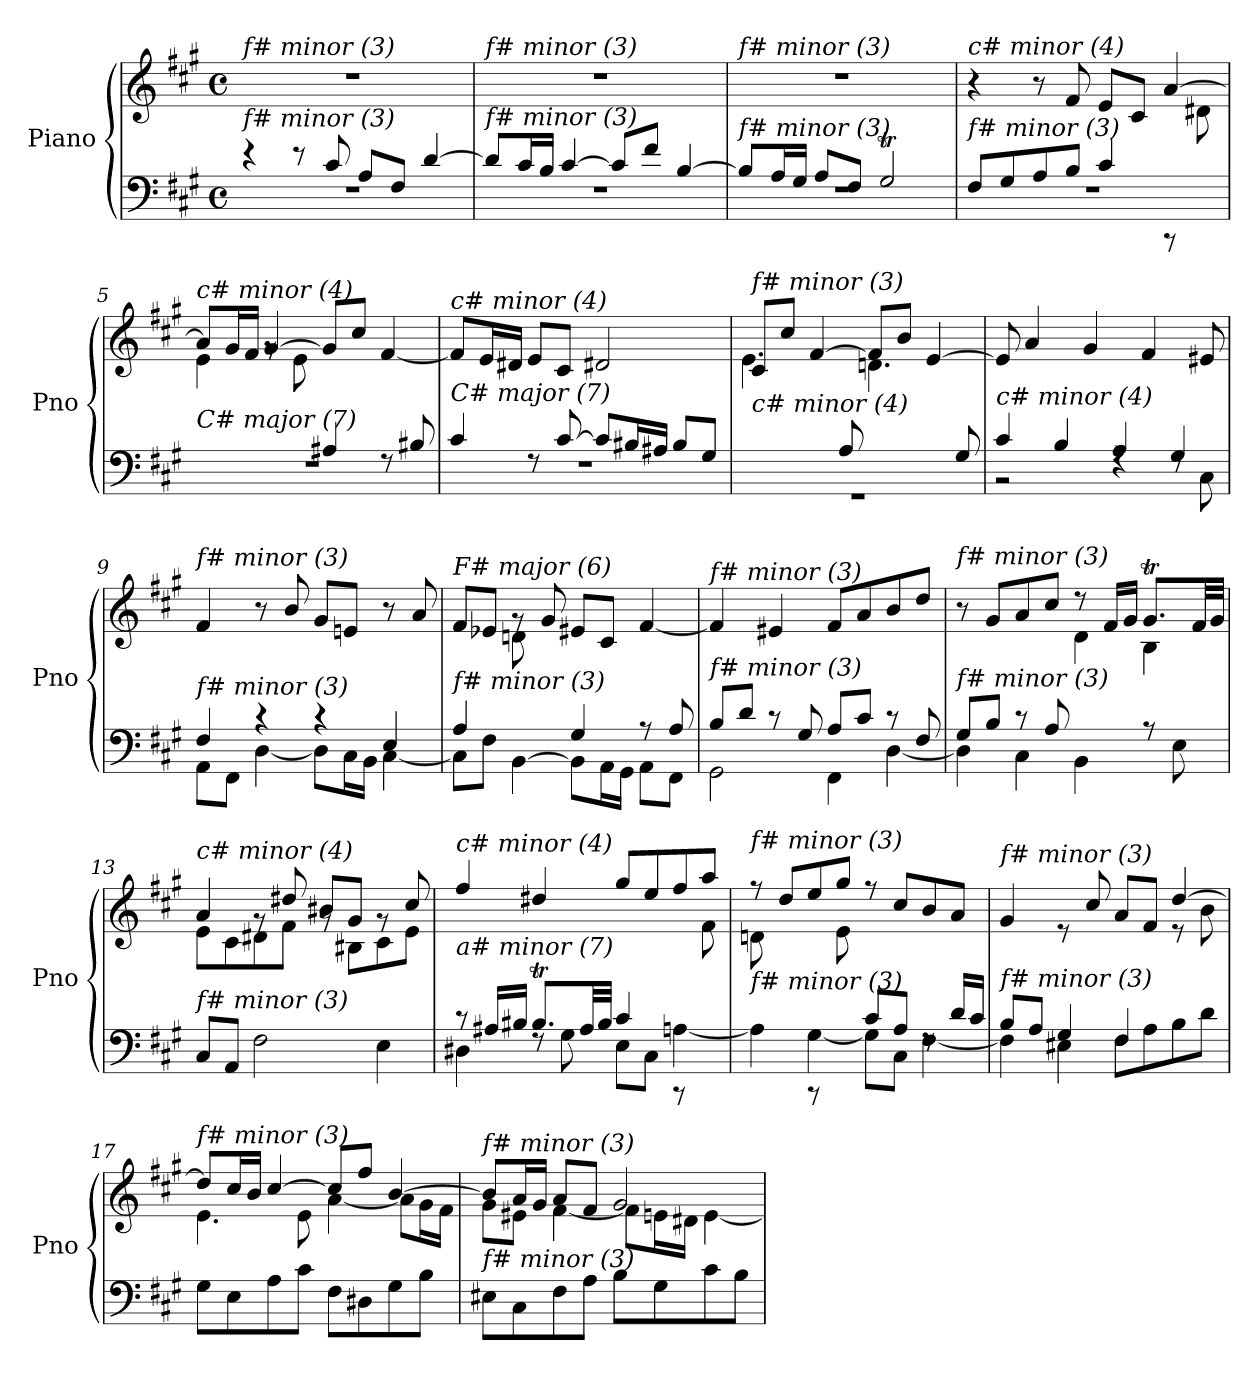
**kern	**kern
*part1	*part1
*staff2	*staff1
*I"Piano	*
*I'Pno	*
*clefF4	*clefG2
*k[f#c#g#]	*k[f#c#g#]
*M4/4	*M4/4
*met(c)	*met(c)
=1	=1
*^	*
!	!	!LO:TX:i:t=f# minor (3)
!LO:TX:i:t=f# minor (3)	!	!
4r	1rF	1r
8r	.	.
8c#/	.	.
8A/L	.	.
8F#/J	.	.
[4d/	.	.
=2	=2	=2
!	!	!LO:TX:i:t=f# minor (3)
!LO:TX:i:t=f# minor (3)	!	!
8d/L]	1rF	1r
16c#/L	.	.
16B/JJ	.	.
[4c#/	.	.
8c#/L]	.	.
8f#/J	.	.
[4B/	.	.
=3	=3	=3
!	!	!LO:TX:i:t=f# minor (3)
!LO:TX:i:t=f# minor (3)	!	!
8B/L]	1rF	1r
16A/L	.	.
16G#/JJ	.	.
8A/L	.	.
8F#/J	.	.
2G#t/	.	.
=4	=4	=4
*	*	*^
!	!	!LO:TX:i:t=c# minor (4)	!
!LO:TX:i:t=f# minor (3)	!	!	!
8F#/L	1rF	4r	2..ryy
8G#/	.	.	.
8A/	.	8r	.
8B/J	.	8f#/	.
4c#/	.	8e/L	.
.	.	8c#/J	.
8rCC	.	[4a/	.
8ryy	.	.	8d#X\
=5	=5	=5	=5
*	*^	*	*
!	!	!	!LO:TX:i:t=c# minor (4)	!
!LO:TX:i:t=C# major (7)	!	!	!	!
2ryy	2ryy	1rF	8a/L]	4e\
.	.	.	16g#/L	.
.	.	.	16f#/JJ	.
.	.	.	[4g#/	8rg
.	.	.	.	8e\
2ryy	4A#X/	.	8g#/L]	2ryy
.	.	.	8cc#/J	.
.	8rF	.	[4f#/	.
.	8B#X/	.	.	.
*	*v	*v	*	*
*	*	*v	*v
!!LO:LB:g=z
=6	=6	=6
!	!	!LO:TX:i:t=c# minor (4)
!LO:TX:i:t=C# major (7)	!	!
4c#/	1rF	8f#/L]
.	.	16e/L
.	.	16d#X/JJ
8rF	.	8e/L
[8c#/	.	8c#/J
8c#/L]	.	2d#X/
16B#X/L	.	.
16A#X/JJ	.	.
8B#/L	.	.
8G#/J	.	.
=7	=7	=7
*	*	*^
!	!	!LO:TX:i:t=f# minor (3)	!
!LO:TX:i:t=c# minor (4)	!	!	!
4.ryy	1rGG	8c#/L	4.e\
.	.	8cc#/J	.
.	.	[4f#/	.
8A/	.	.	8ryy
4.ryy	.	8f#/L]	4.dn\
.	.	8b/J	.
.	.	[4e/	.
8G#/	.	.	8ryy
=8	=8	=8	=8
!	!	!LO:TX:i:t=f# minor (3)	!
!LO:TX:i:t=c# minor (4)	!	!	!
*	*	*v	*v
4c#/	2r	8e/]
.	.	4a/
4B/	.	.
.	.	4g#/
4A/	4rF	.
.	.	4f#/
4G#/	8rF	.
.	8C#\	8e#X/
=9	=9	=9
!	!	!LO:TX:i:t=f# minor (3)
!LO:TX:i:t=f# minor (3)	!	!
4F#/	8AA\L	4f#/
.	8FF#\J	.
4r	[4D\	8r
.	.	8b/
4r	8D\L]	8g#/L
.	16C#\L	8en/J
.	16BB\JJ	.
4E/	[4C#\	8r
.	.	8a/
!!LO:LB:g=z
=10	=10	=10
*	*^	*^
!	!	!	!LO:TX:i:t=F# major (6)	!
!LO:TX:i:t=f# minor (3)	!	!	!	!
4ryy	4A/	8C#\L]	8f#/L	4ryy
.	.	8F#\J	8e-Xi/J	.
8ryy	4ryy	[4BB\	8rg	8dn\L
8B/J	.	.	8g#/	8ryy
2ryy	4G#/	8BB\L]	8e#X/L	2ryy
.	.	16AA\L	8c#/J	.
.	.	16GG#\JJ	.	.
.	8r	8AA\L	[4f#/	.
.	8A/	8FF#\J	.	.
*	*	*	*v	*v
=11	=11	=11	=11
!	!	!	!LO:TX:i:t=f# minor (3)
!LO:TX:i:t=f# minor (3)	!	!	!
*	*v	*v	*
8B/L	2GG#\	4f#/]
8d/J	.	.
8r	.	4e#X/
8G#/	.	.
8A/L	4FF#\	8f#/L
8c#/J	.	8a/
8r	[4D\	8b/
8F#/	.	8dd/J
=12	=12	=12
*	*	*^
!	!	!LO:TX:i:t=f# minor (3)	!
!LO:TX:i:t=f# minor (3)	!	!	!
8G#/L	4D\]	8r	2ryy
8B/J	.	8g#/L	.
8r	4C#\	8a/	.
8A/	.	8cc#/J	.
2ryy	4BB\	8rdd	4d\
.	.	16f#/LL	.
.	.	16g#/JJ	.
.	8rA	8.g#t/L	4B\
.	8E\	.	.
.	.	32f#/LL	.
.	.	32g#/JJJ	.
*v	*v	*	*
=13	=13	=13
!	!LO:TX:i:t=c# minor (4)	!
!LO:TX:i:t=f# minor (3)	!	!
8C#/L	4a/	8e\L
8AA/J	.	8c#\
2F#\	8rg	8d#X\
.	8dd#X/	8f#\J
.	8b#X/L	8rg
.	8g#/J	8B#X\L
4E\	8rg	8c#\
.	8cc#/	8e\J
!!LO:LB:g=z	!!
=14	=14	=14
*^	*	*
!	!	!LO:TX:i:t=c# minor (4)	!
!LO:TX:i:t=a# minor (7)	!	!	!
8r	4D#X\	4ff#/	2..ryy
16A#X/LL	.	.	.
16B#X/JJ	.	.	.
8.B#t/L	8rF	4dd#X/	.
.	8G#\	.	.
32A#/LL	.	.	.
32B#/JJJ	.	.	.
4c#/	8E\L	8gg#/L	.
.	8C#\J	8ee/	.
8rCC	[4An\	8ff#/	.
8ryy	.	8aa/J	8f#\
=15	=15	=15	=15
!	!	!LO:TX:i:t=f# minor (3)	!
!LO:TX:i:t=f# minor (3)	!	!	!
8ryy	4A\]	8rff	8dn\L
8B/J	.	8dd/L	4ryy
8rCC	[4G#\	8ee/	.
8ryy	.	8gg#/J	8e\
8c#/L	8G#\L]	8rff	2ryy
8A/J	8C#\J	8cc#/L	.
8rF	[4F#\	8b/	.
16d/LL	.	8a/J	.
16c#/JJ	.	.	.
=16	=16	=16	=16
*	*^	*	*
!	!	!	!LO:TX:i:t=f# minor (3)	!
!LO:TX:i:t=f# minor (3)	!	!	!	!
2.ryy	8B/L	4F#\]	4g#/	2.ryy
.	8A/J	.	.	.
.	4G#/	4E#X\	8re	.
.	.	.	8cc#/	.
.	4F#/	8F#\L	8a/L	.
.	.	8A\	8f#/J	.
4ryy	4ryy	8B\	[4dd/	8r
.	.	8d\J	.	8b\
=17	=17	=17	=17	=17
!	!	!	!LO:TX:i:t=f# minor (3)	!
!LO:TX:i:t=c# minor (4)	!	!	!	!
*v	*v	*v	*	*
8G#\L	8dd/L]	4.e\
8E\	16cc#/L	.
.	16b/JJ	.
8A\	[4cc#/	.
8c#\J	.	8e\
8F#\L	8cc#/L]	[4a\
8D#X\	8ff#/J	.
8G#\	[4b/	8a\L]
8B\J	.	16g#\L
.	.	16f#\JJ
!!LO:LB:g=z	!!
=18	=18	=18
!	!LO:TX:i:t=f# minor (3)	!
!LO:TX:i:t=f# minor (3)	!	!
8E#X\L	8b/L]	8g#\L
8C#\	16a/L	8e#X\J
.	16g#/JJ	.
8F#\	8a/L	[4f#\
8A\J	8f#/J	.
8B\L	2g#/	8f#\L]
8G#\	.	16en\L
.	.	16d#X\JJ
8c#\	.	[4e\
8B\J	.	.
*	*v	*v
=	=
*-	*-
